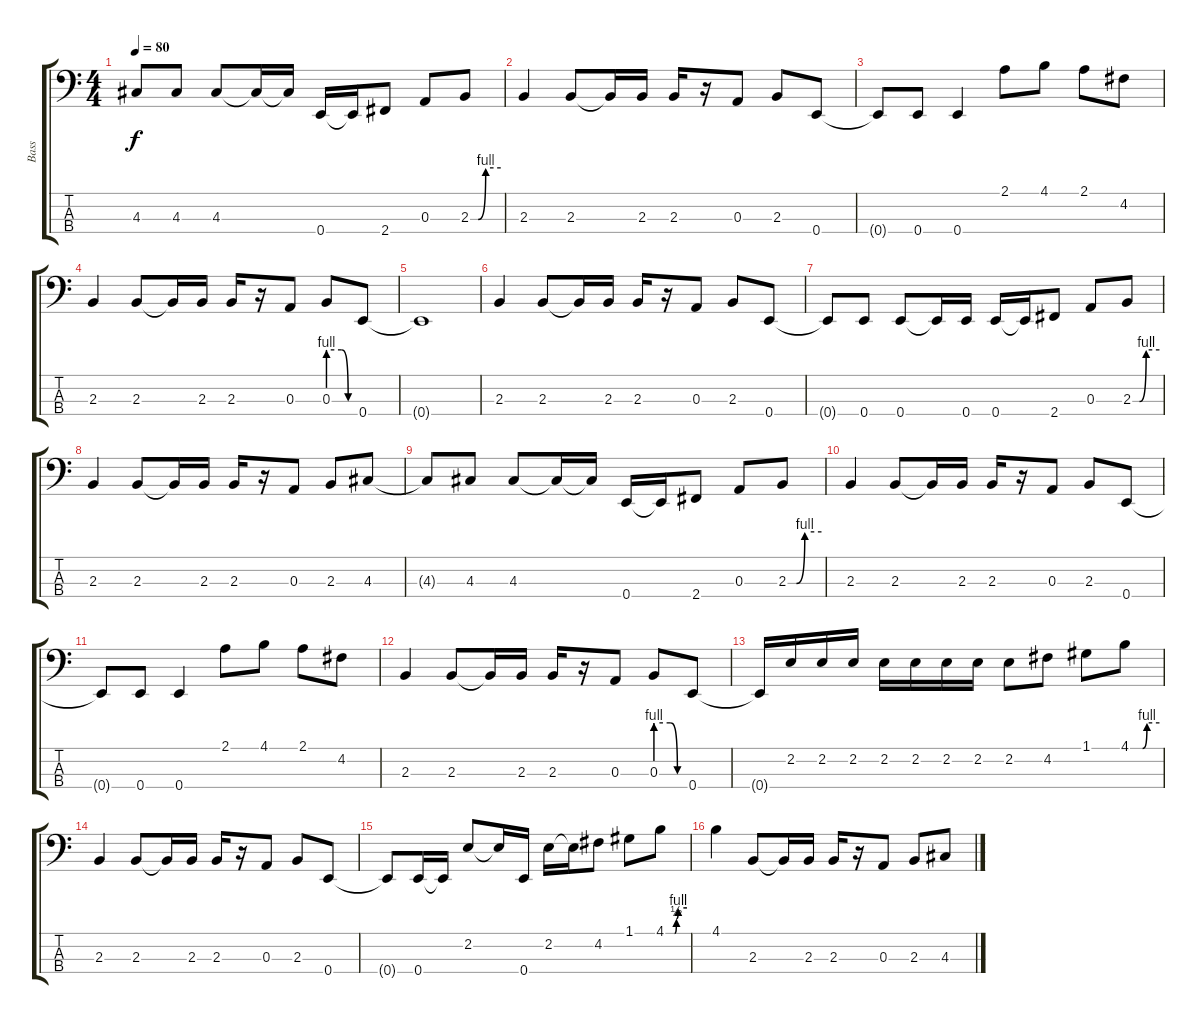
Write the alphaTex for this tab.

\track ("Bass" "Bass") {instrument electricbassfinger}
\staff {score tabs}
\tuning (G2 D2 A1 E1) {hide}
\ts (4 4)
\tempo 80
\clef f4
\ks c
4.3{t}.8{dy f} 4.3.8 4.3.8 4.3{t}.16 4.3{t}.16 0.4.16 0.4{t}.16 2.4.8 0.3.8 2.3{be (custom 0 0 15 0 30 4 60 4)}.8 |
2.3.4 2.3.8 2.3{t}.16 2.3.16 2.3.16 r.16 0.3.8 2.3.8 0.4.8 |
0.4{t}.8 0.4.8 0.4.4 2.1.8 4.1.8 2.1.8 4.2.8 |
2.3.4 2.3.8 2.3{t}.16 2.3.16 2.3.16 r.16 0.3.8 0.3{be (custom 0 4 30 4 45 0 60 0)}.8 0.4.8 |
0.4{t}.1 |
2.3.4 2.3.8 2.3{t}.16 2.3.16 2.3.16 r.16 0.3.8 2.3.8 0.4.8 |
0.4{t}.8 0.4.8 0.4.8 0.4{t}.16 0.4.16 0.4.16 0.4{t}.16 2.4.8 0.3.8 2.3{be (custom 0 0 15 0 30 4 60 4)}.8 |
2.3.4 2.3.8 2.3{t}.16 2.3.16 2.3.16 r.16 0.3.8 2.3.8 4.3.8 |
4.3{t}.8 4.3.8 4.3.8 4.3{t}.16 4.3{t}.16 0.4.16 0.4{t}.16 2.4.8 0.3.8 2.3{be (custom 0 0 15 0 30 4 60 4)}.8 |
2.3.4 2.3.8 2.3{t}.16 2.3.16 2.3.16 r.16 0.3.8 2.3.8 0.4.8 |
0.4{t}.8 0.4.8 0.4.4 2.1.8 4.1.8 2.1.8 4.2.8 |
2.3.4 2.3.8 2.3{t}.16 2.3.16 2.3.16 r.16 0.3.8 0.3{be (custom 0 4 30 4 45 0 60 0)}.8 0.4.8 |
0.4{t}.16 2.2.16 2.2.16 2.2.16 2.2.16 2.2.16 2.2.16 2.2.16 2.2.8 4.2.8 1.1.8 4.1{be (custom 0 0 15 0 25 0 34 4 60 4)}.8 |
2.3.4 2.3.8 2.3{t}.16 2.3.16 2.3.16 r.16 0.3.8 2.3.8 0.4.8 |
0.4{t}.8 0.4.16 0.4{t}.16 2.2.8 2.2{t}.16 0.4.16 2.2.16 2.2{t}.16 4.2.8 1.1.8 4.1{be (custom 0 0 25 0 30 2 35 4 60 4)}.8 |
4.1.4 2.3.8 2.3{t}.16 2.3.16 2.3.16 r.16 0.3.8 2.3.8 4.3.8
